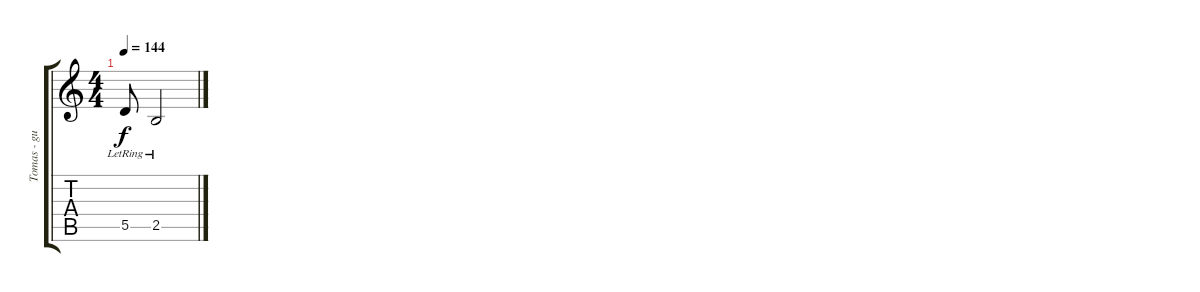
\track ("Tomas - guitar" "Tomas - gu") {instrument electricguitarjazz}
\staff {score tabs}
\tuning (E4 B3 G3 D3 A2 E2) {hide}
\ts (4 4)
\tempo 144
\clef g2
\ks c
5.5{lr}.8{dy f} 2.5{lr}.2
